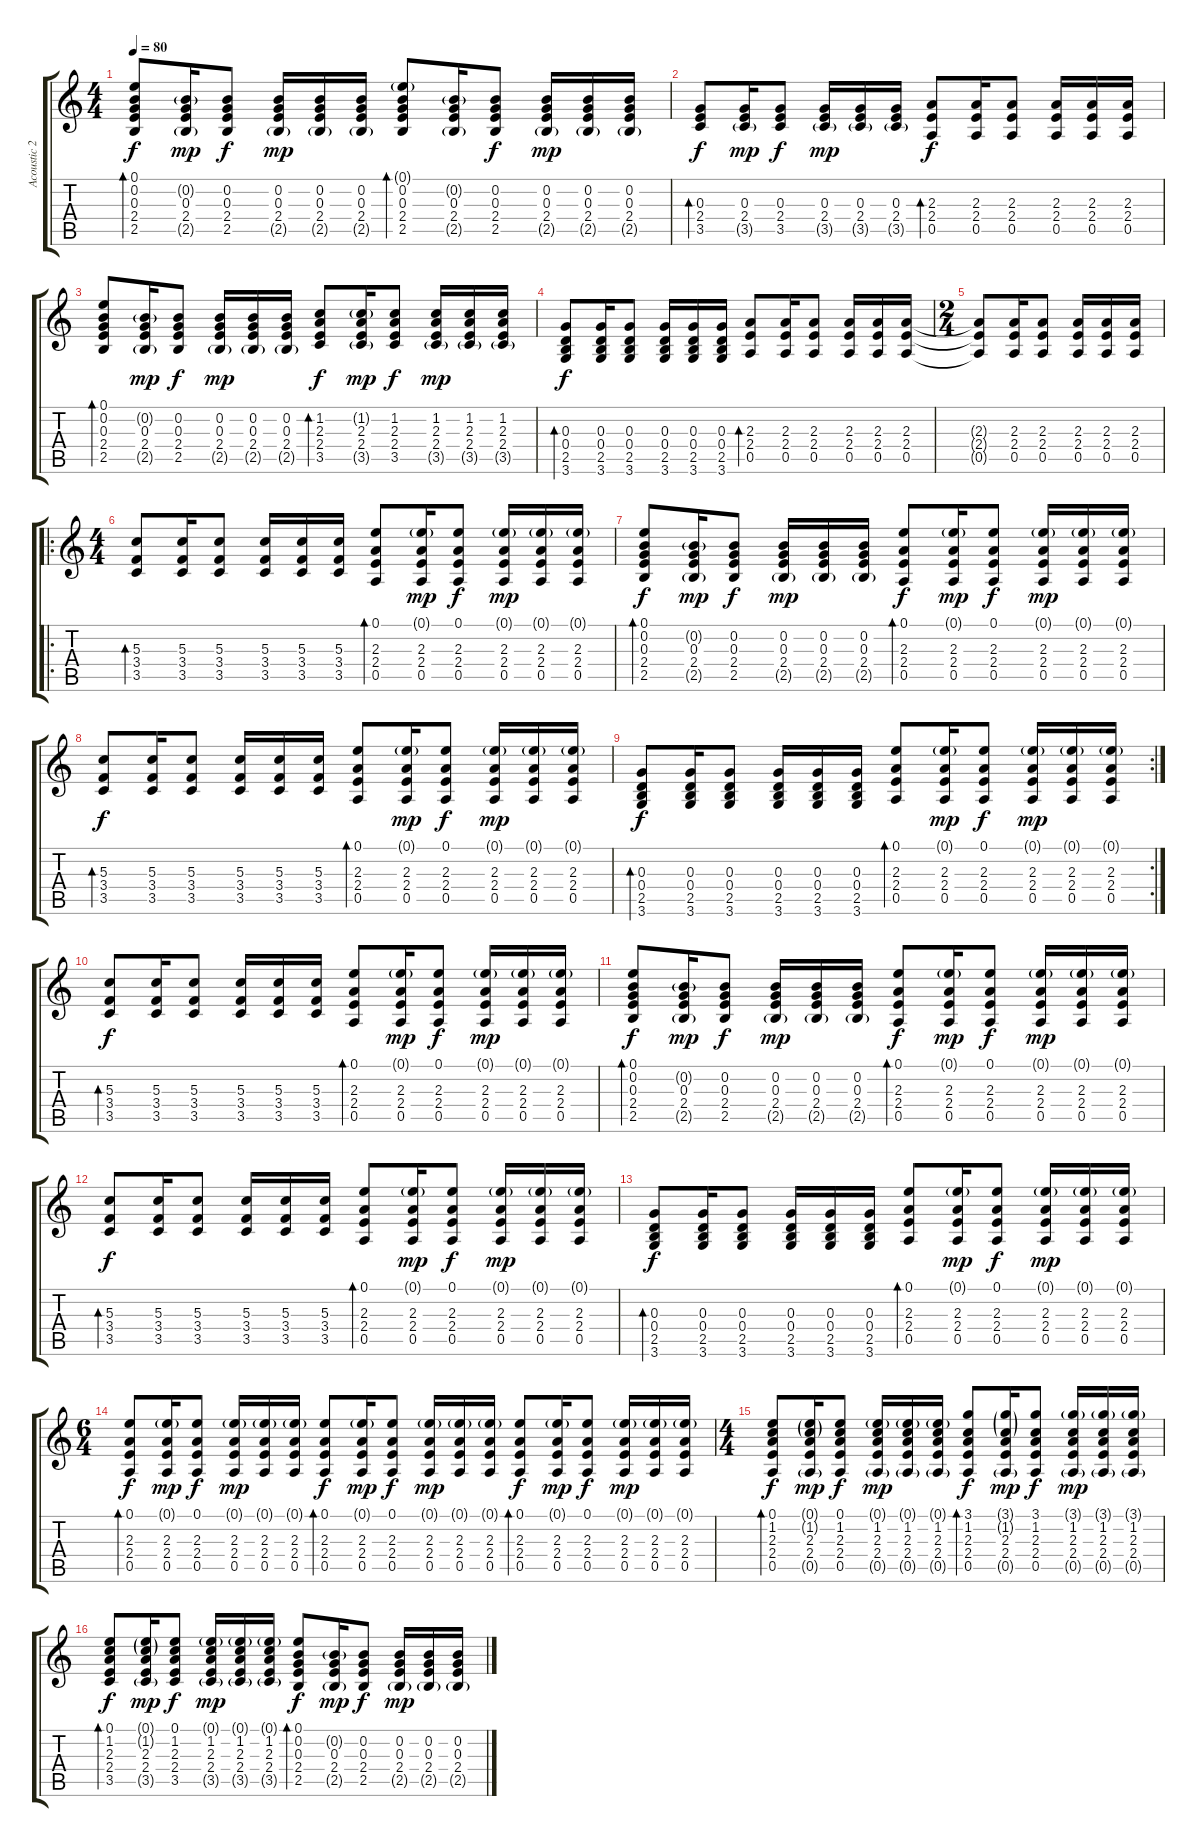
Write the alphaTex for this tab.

\track ("Acoustic 2" "Acoustic 2") {instrument acousticguitarsteel}
\staff {score tabs}
\tuning (E4 B3 G3 D3 A2 E2) {hide}
\ts (4 4)
\tempo 80
\clef g2
\ks c
(0.1 0.2 0.3 2.4 2.5).8{bd 60 dy f} (0.2{g} 0.3 2.4 2.5{g}).16{dy mp} (0.2 0.3 2.4 2.5).8{dy f} (0.2 0.3 2.4 2.5{g}).16{dy mp} (0.2 0.3 2.4 2.5{g}).16 (0.2 0.3 2.4 2.5{g}).16 (0.1{g} 0.2 0.3 2.4 2.5).8{bd 60} (0.2{g} 0.3 2.4 2.5{g}).16 (0.2 0.3 2.4 2.5).8{dy f} (0.2 0.3 2.4 2.5{g}).16{dy mp} (0.2 0.3 2.4 2.5{g}).16 (0.2 0.3 2.4 2.5{g}).16 |
(0.3 2.4 3.5).8{bd 60 dy f} (0.3 2.4 3.5{g}).16{dy mp} (0.3 2.4 3.5).8{dy f} (0.3 2.4 3.5{g}).16{dy mp} (0.3 2.4 3.5{g}).16 (0.3 2.4 3.5{g}).16 (2.3 2.4 0.5).8{bd 60 dy f} (2.3 2.4 0.5).16 (2.3 2.4 0.5).8 (2.3 2.4 0.5).16 (2.3 2.4 0.5).16 (2.3 2.4 0.5).16 |
(0.1 0.2 0.3 2.4 2.5).8{bd 60} (0.2{g} 0.3 2.4 2.5{g}).16{dy mp} (0.2 0.3 2.4 2.5).8{dy f} (0.2 0.3 2.4 2.5{g}).16{dy mp} (0.2 0.3 2.4 2.5{g}).16 (0.2 0.3 2.4 2.5{g}).16 (1.2 2.3 2.4 3.5).8{bd 60 dy f} (1.2{g} 2.3 2.4 3.5{g}).16{dy mp} (1.2 2.3 2.4 3.5).8{dy f} (1.2 2.3 2.4 3.5{g}).16{dy mp} (1.2 2.3 2.4 3.5{g}).16 (1.2 2.3 2.4 3.5{g}).16 |
(0.3 0.4 2.5 3.6).8{bd 60 dy f} (0.3 0.4 2.5 3.6).16 (0.3 0.4 2.5 3.6).8 (0.3 0.4 2.5 3.6).16 (0.3 0.4 2.5 3.6).16 (0.3 0.4 2.5 3.6).16 (2.3 2.4 0.5).8{bd 60} (2.3 2.4 0.5).16 (2.3 2.4 0.5).8 (2.3 2.4 0.5).16 (2.3 2.4 0.5).16 (2.3 2.4 0.5).16 |
\ts (2 4)
(2.3{t} 2.4{t} 0.5{t}).8 (2.3 2.4 0.5).16 (2.3 2.4 0.5).8 (2.3 2.4 0.5).16 (2.3 2.4 0.5).16 (2.3 2.4 0.5).16 |
\ro
\ts (4 4)
(5.3 3.4 3.5).8{bd 60} (5.3 3.4 3.5).16 (5.3 3.4 3.5).8 (5.3 3.4 3.5).16 (5.3 3.4 3.5).16 (5.3 3.4 3.5).16 (0.1 2.3 2.4 0.5).8{bd 60} (0.1{g} 2.3 2.4 0.5).16{dy mp} (0.1 2.3 2.4 0.5).8{dy f} (0.1{g} 2.3 2.4 0.5).16{dy mp} (0.1{g} 2.3 2.4 0.5).16 (0.1{g} 2.3 2.4 0.5).16 |
(0.1 0.2 0.3 2.4 2.5).8{bd 60 dy f} (0.2{g} 0.3 2.4 2.5{g}).16{dy mp} (0.2 0.3 2.4 2.5).8{dy f} (0.2 0.3 2.4 2.5{g}).16{dy mp} (0.2 0.3 2.4 2.5{g}).16 (0.2 0.3 2.4 2.5{g}).16 (0.1 2.3 2.4 0.5).8{bd 60 dy f} (0.1{g} 2.3 2.4 0.5).16{dy mp} (0.1 2.3 2.4 0.5).8{dy f} (0.1{g} 2.3 2.4 0.5).16{dy mp} (0.1{g} 2.3 2.4 0.5).16 (0.1{g} 2.3 2.4 0.5).16 |
(5.3 3.4 3.5).8{bd 60 dy f} (5.3 3.4 3.5).16 (5.3 3.4 3.5).8 (5.3 3.4 3.5).16 (5.3 3.4 3.5).16 (5.3 3.4 3.5).16 (0.1 2.3 2.4 0.5).8{bd 60} (0.1{g} 2.3 2.4 0.5).16{dy mp} (0.1 2.3 2.4 0.5).8{dy f} (0.1{g} 2.3 2.4 0.5).16{dy mp} (0.1{g} 2.3 2.4 0.5).16 (0.1{g} 2.3 2.4 0.5).16 |
\rc 2
(0.3 0.4 2.5 3.6).8{bd 60 dy f} (0.3 0.4 2.5 3.6).16 (0.3 0.4 2.5 3.6).8 (0.3 0.4 2.5 3.6).16 (0.3 0.4 2.5 3.6).16 (0.3 0.4 2.5 3.6).16 (0.1 2.3 2.4 0.5).8{bd 60} (0.1{g} 2.3 2.4 0.5).16{dy mp} (0.1 2.3 2.4 0.5).8{dy f} (0.1{g} 2.3 2.4 0.5).16{dy mp} (0.1{g} 2.3 2.4 0.5).16 (0.1{g} 2.3 2.4 0.5).16 |
(5.3 3.4 3.5).8{bd 60 dy f} (5.3 3.4 3.5).16 (5.3 3.4 3.5).8 (5.3 3.4 3.5).16 (5.3 3.4 3.5).16 (5.3 3.4 3.5).16 (0.1 2.3 2.4 0.5).8{bd 60} (0.1{g} 2.3 2.4 0.5).16{dy mp} (0.1 2.3 2.4 0.5).8{dy f} (0.1{g} 2.3 2.4 0.5).16{dy mp} (0.1{g} 2.3 2.4 0.5).16 (0.1{g} 2.3 2.4 0.5).16 |
(0.1 0.2 0.3 2.4 2.5).8{bd 60 dy f} (0.2{g} 0.3 2.4 2.5{g}).16{dy mp} (0.2 0.3 2.4 2.5).8{dy f} (0.2 0.3 2.4 2.5{g}).16{dy mp} (0.2 0.3 2.4 2.5{g}).16 (0.2 0.3 2.4 2.5{g}).16 (0.1 2.3 2.4 0.5).8{bd 60 dy f} (0.1{g} 2.3 2.4 0.5).16{dy mp} (0.1 2.3 2.4 0.5).8{dy f} (0.1{g} 2.3 2.4 0.5).16{dy mp} (0.1{g} 2.3 2.4 0.5).16 (0.1{g} 2.3 2.4 0.5).16 |
(5.3 3.4 3.5).8{bd 60 dy f} (5.3 3.4 3.5).16 (5.3 3.4 3.5).8 (5.3 3.4 3.5).16 (5.3 3.4 3.5).16 (5.3 3.4 3.5).16 (0.1 2.3 2.4 0.5).8{bd 60} (0.1{g} 2.3 2.4 0.5).16{dy mp} (0.1 2.3 2.4 0.5).8{dy f} (0.1{g} 2.3 2.4 0.5).16{dy mp} (0.1{g} 2.3 2.4 0.5).16 (0.1{g} 2.3 2.4 0.5).16 |
(0.3 0.4 2.5 3.6).8{bd 60 dy f} (0.3 0.4 2.5 3.6).16 (0.3 0.4 2.5 3.6).8 (0.3 0.4 2.5 3.6).16 (0.3 0.4 2.5 3.6).16 (0.3 0.4 2.5 3.6).16 (0.1 2.3 2.4 0.5).8{bd 60} (0.1{g} 2.3 2.4 0.5).16{dy mp} (0.1 2.3 2.4 0.5).8{dy f} (0.1{g} 2.3 2.4 0.5).16{dy mp} (0.1{g} 2.3 2.4 0.5).16 (0.1{g} 2.3 2.4 0.5).16 |
\ts (6 4)
(0.1 2.3 2.4 0.5).8{bd 60 dy f} (0.1{g} 2.3 2.4 0.5).16{dy mp} (0.1 2.3 2.4 0.5).8{dy f} (0.1{g} 2.3 2.4 0.5).16{dy mp} (0.1{g} 2.3 2.4 0.5).16 (0.1{g} 2.3 2.4 0.5).16 (0.1 2.3 2.4 0.5).8{bd 60 dy f} (0.1{g} 2.3 2.4 0.5).16{dy mp} (0.1 2.3 2.4 0.5).8{dy f} (0.1{g} 2.3 2.4 0.5).16{dy mp} (0.1{g} 2.3 2.4 0.5).16 (0.1{g} 2.3 2.4 0.5).16 (0.1 2.3 2.4 0.5).8{bd 60 dy f} (0.1{g} 2.3 2.4 0.5).16{dy mp} (0.1 2.3 2.4 0.5).8{dy f} (0.1{g} 2.3 2.4 0.5).16{dy mp} (0.1{g} 2.3 2.4 0.5).16 (0.1{g} 2.3 2.4 0.5).16 |
\ts (4 4)
(0.1 1.2 2.3 2.4 0.5).8{bd 60 dy f} (0.1{g} 1.2{g} 2.3 2.4 0.5{g}).16{dy mp} (0.1 1.2 2.3 2.4 0.5).8{dy f} (0.1{g} 1.2 2.3 2.4 0.5{g}).16{dy mp} (0.1{g} 1.2 2.3 2.4 0.5{g}).16 (0.1{g} 1.2 2.3 2.4 0.5{g}).16 (3.1 1.2 2.3 2.4 0.5).8{bd 60 dy f} (3.1{g} 1.2{g} 2.3 2.4 0.5{g}).16{dy mp} (3.1 1.2 2.3 2.4 0.5).8{dy f} (3.1{g} 1.2 2.3 2.4 0.5{g}).16{dy mp} (3.1{g} 1.2 2.3 2.4 0.5{g}).16 (3.1{g} 1.2 2.3 2.4 0.5{g}).16 |
(0.1 1.2 2.3 2.4 3.5).8{bd 60 dy f} (0.1{g} 1.2{g} 2.3 2.4 3.5{g}).16{dy mp} (0.1 1.2 2.3 2.4 3.5).8{dy f} (0.1{g} 1.2 2.3 2.4 3.5{g}).16{dy mp} (0.1{g} 1.2 2.3 2.4 3.5{g}).16 (0.1{g} 1.2 2.3 2.4 3.5{g}).16 (0.1 0.2 0.3 2.4 2.5).8{bd 60 dy f} (0.2{g} 0.3 2.4 2.5{g}).16{dy mp} (0.2 0.3 2.4 2.5).8{dy f} (0.2 0.3 2.4 2.5{g}).16{dy mp} (0.2 0.3 2.4 2.5{g}).16 (0.2 0.3 2.4 2.5{g}).16
